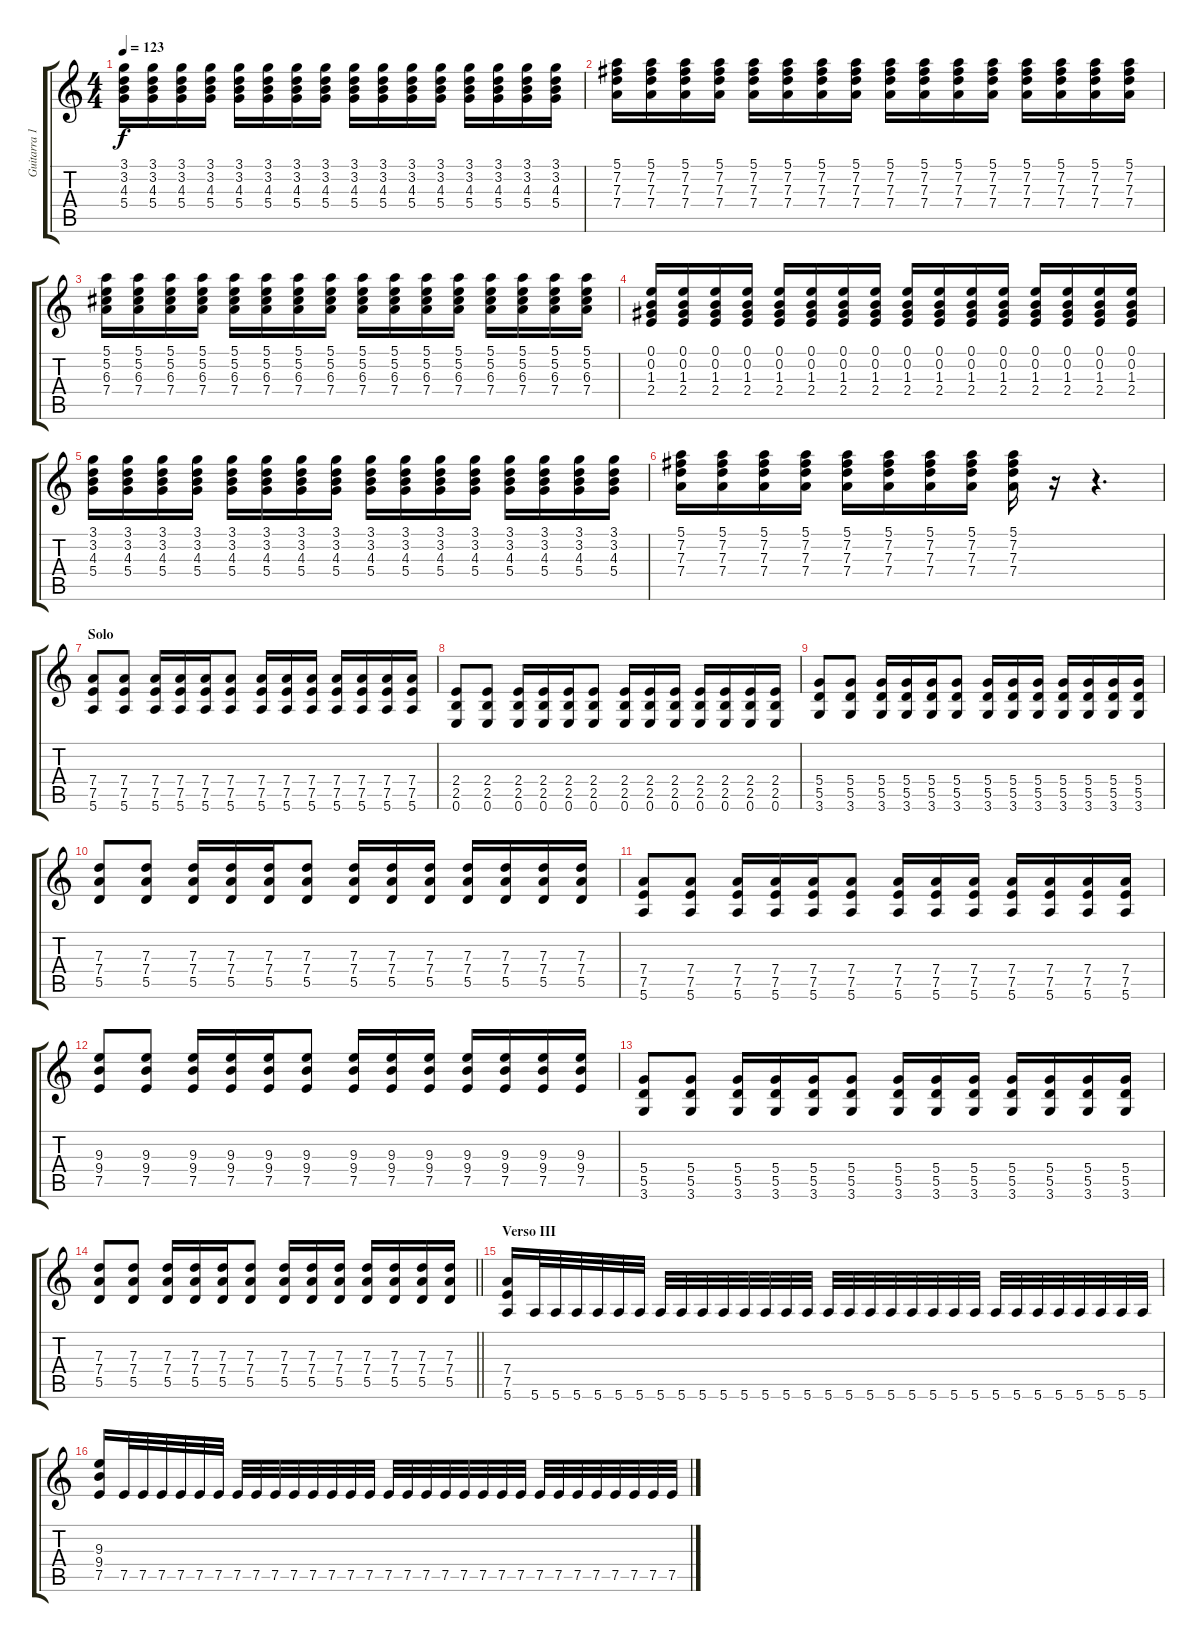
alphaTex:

\track ("Guitarra 1 - Mathias" "Guitarra 1") {instrument distortionguitar}
\staff {score tabs}
\tuning (E4 B3 G3 D3 A2 E2) {hide}
\ts (4 4)
\tempo 123
\clef g2
\ks c
(3.1 3.2 4.3 5.4).16{dy f} (3.1 3.2 4.3 5.4).16 (3.1 3.2 4.3 5.4).16 (3.1 3.2 4.3 5.4).16 (3.1 3.2 4.3 5.4).16 (3.1 3.2 4.3 5.4).16 (3.1 3.2 4.3 5.4).16 (3.1 3.2 4.3 5.4).16 (3.1 3.2 4.3 5.4).16 (3.1 3.2 4.3 5.4).16 (3.1 3.2 4.3 5.4).16 (3.1 3.2 4.3 5.4).16 (3.1 3.2 4.3 5.4).16 (3.1 3.2 4.3 5.4).16 (3.1 3.2 4.3 5.4).16 (3.1 3.2 4.3 5.4).16 |
(5.1 7.2 7.3 7.4).16 (5.1 7.2 7.3 7.4).16 (5.1 7.2 7.3 7.4).16 (5.1 7.2 7.3 7.4).16 (5.1 7.2 7.3 7.4).16 (5.1 7.2 7.3 7.4).16 (5.1 7.2 7.3 7.4).16 (5.1 7.2 7.3 7.4).16 (5.1 7.2 7.3 7.4).16 (5.1 7.2 7.3 7.4).16 (5.1 7.2 7.3 7.4).16 (5.1 7.2 7.3 7.4).16 (5.1 7.2 7.3 7.4).16 (5.1 7.2 7.3 7.4).16 (5.1 7.2 7.3 7.4).16 (5.1 7.2 7.3 7.4).16 |
(5.1 5.2 6.3 7.4).16 (5.1 5.2 6.3 7.4).16 (5.1 5.2 6.3 7.4).16 (5.1 5.2 6.3 7.4).16 (5.1 5.2 6.3 7.4).16 (5.1 5.2 6.3 7.4).16 (5.1 5.2 6.3 7.4).16 (5.1 5.2 6.3 7.4).16 (5.1 5.2 6.3 7.4).16 (5.1 5.2 6.3 7.4).16 (5.1 5.2 6.3 7.4).16 (5.1 5.2 6.3 7.4).16 (5.1 5.2 6.3 7.4).16 (5.1 5.2 6.3 7.4).16 (5.1 5.2 6.3 7.4).16 (5.1 5.2 6.3 7.4).16 |
(0.1 0.2 1.3 2.4).16 (0.1 0.2 1.3 2.4).16 (0.1 0.2 1.3 2.4).16 (0.1 0.2 1.3 2.4).16 (0.1 0.2 1.3 2.4).16 (0.1 0.2 1.3 2.4).16 (0.1 0.2 1.3 2.4).16 (0.1 0.2 1.3 2.4).16 (0.1 0.2 1.3 2.4).16 (0.1 0.2 1.3 2.4).16 (0.1 0.2 1.3 2.4).16 (0.1 0.2 1.3 2.4).16 (0.1 0.2 1.3 2.4).16 (0.1 0.2 1.3 2.4).16 (0.1 0.2 1.3 2.4).16 (0.1 0.2 1.3 2.4).16 |
(3.1 3.2 4.3 5.4).16 (3.1 3.2 4.3 5.4).16 (3.1 3.2 4.3 5.4).16 (3.1 3.2 4.3 5.4).16 (3.1 3.2 4.3 5.4).16 (3.1 3.2 4.3 5.4).16 (3.1 3.2 4.3 5.4).16 (3.1 3.2 4.3 5.4).16 (3.1 3.2 4.3 5.4).16 (3.1 3.2 4.3 5.4).16 (3.1 3.2 4.3 5.4).16 (3.1 3.2 4.3 5.4).16 (3.1 3.2 4.3 5.4).16 (3.1 3.2 4.3 5.4).16 (3.1 3.2 4.3 5.4).16 (3.1 3.2 4.3 5.4).16 |
(5.1 7.2 7.3 7.4).16 (5.1 7.2 7.3 7.4).16 (5.1 7.2 7.3 7.4).16 (5.1 7.2 7.3 7.4).16 (5.1 7.2 7.3 7.4).16 (5.1 7.2 7.3 7.4).16 (5.1 7.2 7.3 7.4).16 (5.1 7.2 7.3 7.4).16 (5.1 7.2 7.3 7.4).16 r.16 r.4{d} |
\section ("" "Solo")
(7.4 7.5 5.6).8{volume 11} (7.4 7.5 5.6).8 (7.4 7.5 5.6).16 (7.4 7.5 5.6).16 (7.4 7.5 5.6).16 (7.4 7.5 5.6).8 (7.4 7.5 5.6).16 (7.4 7.5 5.6).16 (7.4 7.5 5.6).16 (7.4 7.5 5.6).16 (7.4 7.5 5.6).16 (7.4 7.5 5.6).16 (7.4 7.5 5.6).16 |
(2.4 2.5 0.6).8 (2.4 2.5 0.6).8 (2.4 2.5 0.6).16 (2.4 2.5 0.6).16 (2.4 2.5 0.6).16 (2.4 2.5 0.6).8 (2.4 2.5 0.6).16 (2.4 2.5 0.6).16 (2.4 2.5 0.6).16 (2.4 2.5 0.6).16 (2.4 2.5 0.6).16 (2.4 2.5 0.6).16 (2.4 2.5 0.6).16 |
(5.4 5.5 3.6).8 (5.4 5.5 3.6).8 (5.4 5.5 3.6).16 (5.4 5.5 3.6).16 (5.4 5.5 3.6).16 (5.4 5.5 3.6).8 (5.4 5.5 3.6).16 (5.4 5.5 3.6).16 (5.4 5.5 3.6).16 (5.4 5.5 3.6).16 (5.4 5.5 3.6).16 (5.4 5.5 3.6).16 (5.4 5.5 3.6).16 |
(7.3 7.4 5.5).8 (7.3 7.4 5.5).8 (7.3 7.4 5.5).16 (7.3 7.4 5.5).16 (7.3 7.4 5.5).16 (7.3 7.4 5.5).8 (7.3 7.4 5.5).16 (7.3 7.4 5.5).16 (7.3 7.4 5.5).16 (7.3 7.4 5.5).16 (7.3 7.4 5.5).16 (7.3 7.4 5.5).16 (7.3 7.4 5.5).16 |
(7.4 7.5 5.6).8{volume 11} (7.4 7.5 5.6).8 (7.4 7.5 5.6).16 (7.4 7.5 5.6).16 (7.4 7.5 5.6).16 (7.4 7.5 5.6).8 (7.4 7.5 5.6).16 (7.4 7.5 5.6).16 (7.4 7.5 5.6).16 (7.4 7.5 5.6).16 (7.4 7.5 5.6).16 (7.4 7.5 5.6).16 (7.4 7.5 5.6).16 |
(9.3 9.4 7.5).8 (9.3 9.4 7.5).8 (9.3 9.4 7.5).16 (9.3 9.4 7.5).16 (9.3 9.4 7.5).16 (9.3 9.4 7.5).8 (9.3 9.4 7.5).16 (9.3 9.4 7.5).16 (9.3 9.4 7.5).16 (9.3 9.4 7.5).16 (9.3 9.4 7.5).16 (9.3 9.4 7.5).16 (9.3 9.4 7.5).16 |
(5.4 5.5 3.6).8 (5.4 5.5 3.6).8 (5.4 5.5 3.6).16 (5.4 5.5 3.6).16 (5.4 5.5 3.6).16 (5.4 5.5 3.6).8 (5.4 5.5 3.6).16 (5.4 5.5 3.6).16 (5.4 5.5 3.6).16 (5.4 5.5 3.6).16 (5.4 5.5 3.6).16 (5.4 5.5 3.6).16 (5.4 5.5 3.6).16 |
\barLineRight lightlight
(7.3 7.4 5.5).8 (7.3 7.4 5.5).8 (7.3 7.4 5.5).16 (7.3 7.4 5.5).16 (7.3 7.4 5.5).16 (7.3 7.4 5.5).8 (7.3 7.4 5.5).16 (7.3 7.4 5.5).16 (7.3 7.4 5.5).16 (7.3 7.4 5.5).16 (7.3 7.4 5.5).16 (7.3 7.4 5.5).16 (7.3 7.4 5.5).16 |
\section ("" "Verso III")
(7.4 7.5 5.6).16 5.6.32 5.6.32 5.6.32 5.6.32 5.6.32 5.6.32 5.6.32 5.6.32 5.6.32 5.6.32 5.6.32 5.6.32 5.6.32 5.6.32 5.6.32 5.6.32 5.6.32 5.6.32 5.6.32 5.6.32 5.6.32 5.6.32 5.6.32 5.6.32 5.6.32 5.6.32 5.6.32 5.6.32 5.6.32 5.6.32 |
(9.3 9.4 7.5).16 7.5.32 7.5.32 7.5.32 7.5.32 7.5.32 7.5.32 7.5.32 7.5.32 7.5.32 7.5.32 7.5.32 7.5.32 7.5.32 7.5.32 7.5.32 7.5.32 7.5.32 7.5.32 7.5.32 7.5.32 7.5.32 7.5.32 7.5.32 7.5.32 7.5.32 7.5.32 7.5.32 7.5.32 7.5.32 7.5.32
